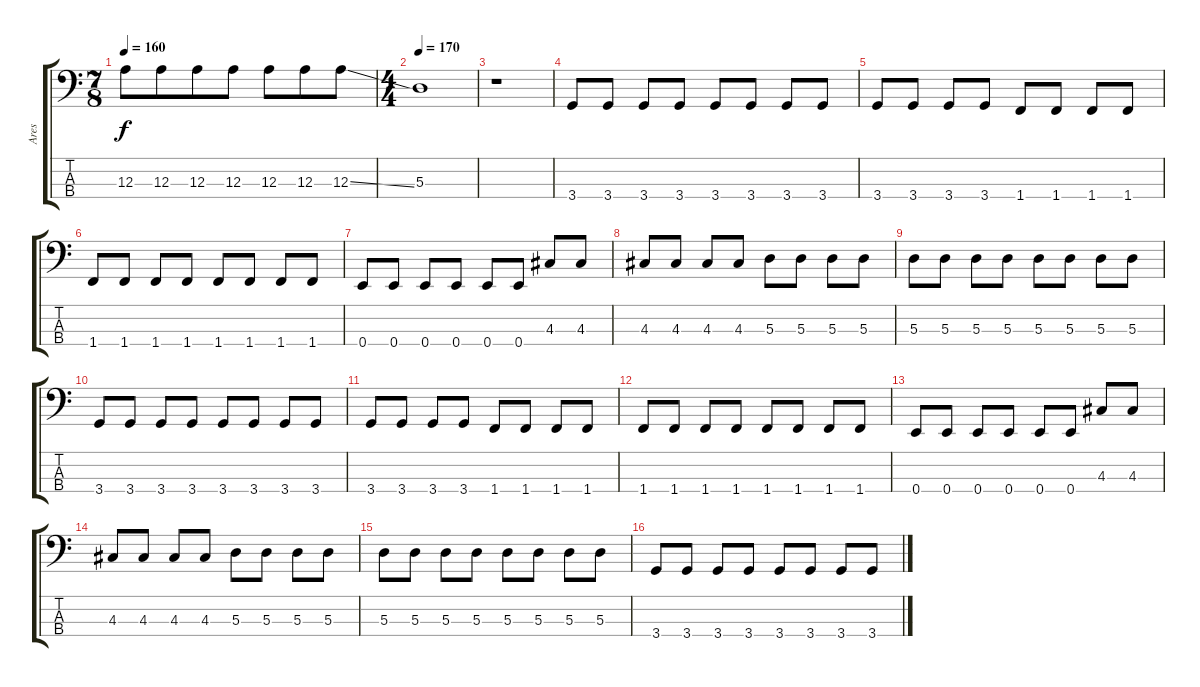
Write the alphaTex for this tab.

\track ("Ares" "Ares") {instrument electricbassfinger}
\staff {score tabs}
\tuning (G2 D2 A1 E1) {hide}
\ts (7 8)
\tempo 160
\clef f4
\ks c
12.3.8{dy f} 12.3.8 12.3.8 12.3.8 12.3.8 12.3.8 12.3{ss}.8 |
\ts (4 4)
\tempo 170
5.3.1 |
r.1 |
3.4.8 3.4.8 3.4.8 3.4.8 3.4.8 3.4.8 3.4.8 3.4.8 |
3.4.8 3.4.8 3.4.8 3.4.8 1.4.8 1.4.8 1.4.8 1.4.8 |
1.4.8 1.4.8 1.4.8 1.4.8 1.4.8 1.4.8 1.4.8 1.4.8 |
0.4.8 0.4.8 0.4.8 0.4.8 0.4.8 0.4.8 4.3.8 4.3.8 |
4.3.8 4.3.8 4.3.8 4.3.8 5.3.8 5.3.8 5.3.8 5.3.8 |
5.3.8 5.3.8 5.3.8 5.3.8 5.3.8 5.3.8 5.3.8 5.3.8 |
3.4.8 3.4.8 3.4.8 3.4.8 3.4.8 3.4.8 3.4.8 3.4.8 |
3.4.8 3.4.8 3.4.8 3.4.8 1.4.8 1.4.8 1.4.8 1.4.8 |
1.4.8 1.4.8 1.4.8 1.4.8 1.4.8 1.4.8 1.4.8 1.4.8 |
0.4.8 0.4.8 0.4.8 0.4.8 0.4.8 0.4.8 4.3.8 4.3.8 |
4.3.8 4.3.8 4.3.8 4.3.8 5.3.8 5.3.8 5.3.8 5.3.8 |
5.3.8 5.3.8 5.3.8 5.3.8 5.3.8 5.3.8 5.3.8 5.3.8 |
3.4.8 3.4.8 3.4.8 3.4.8 3.4.8 3.4.8 3.4.8 3.4.8
